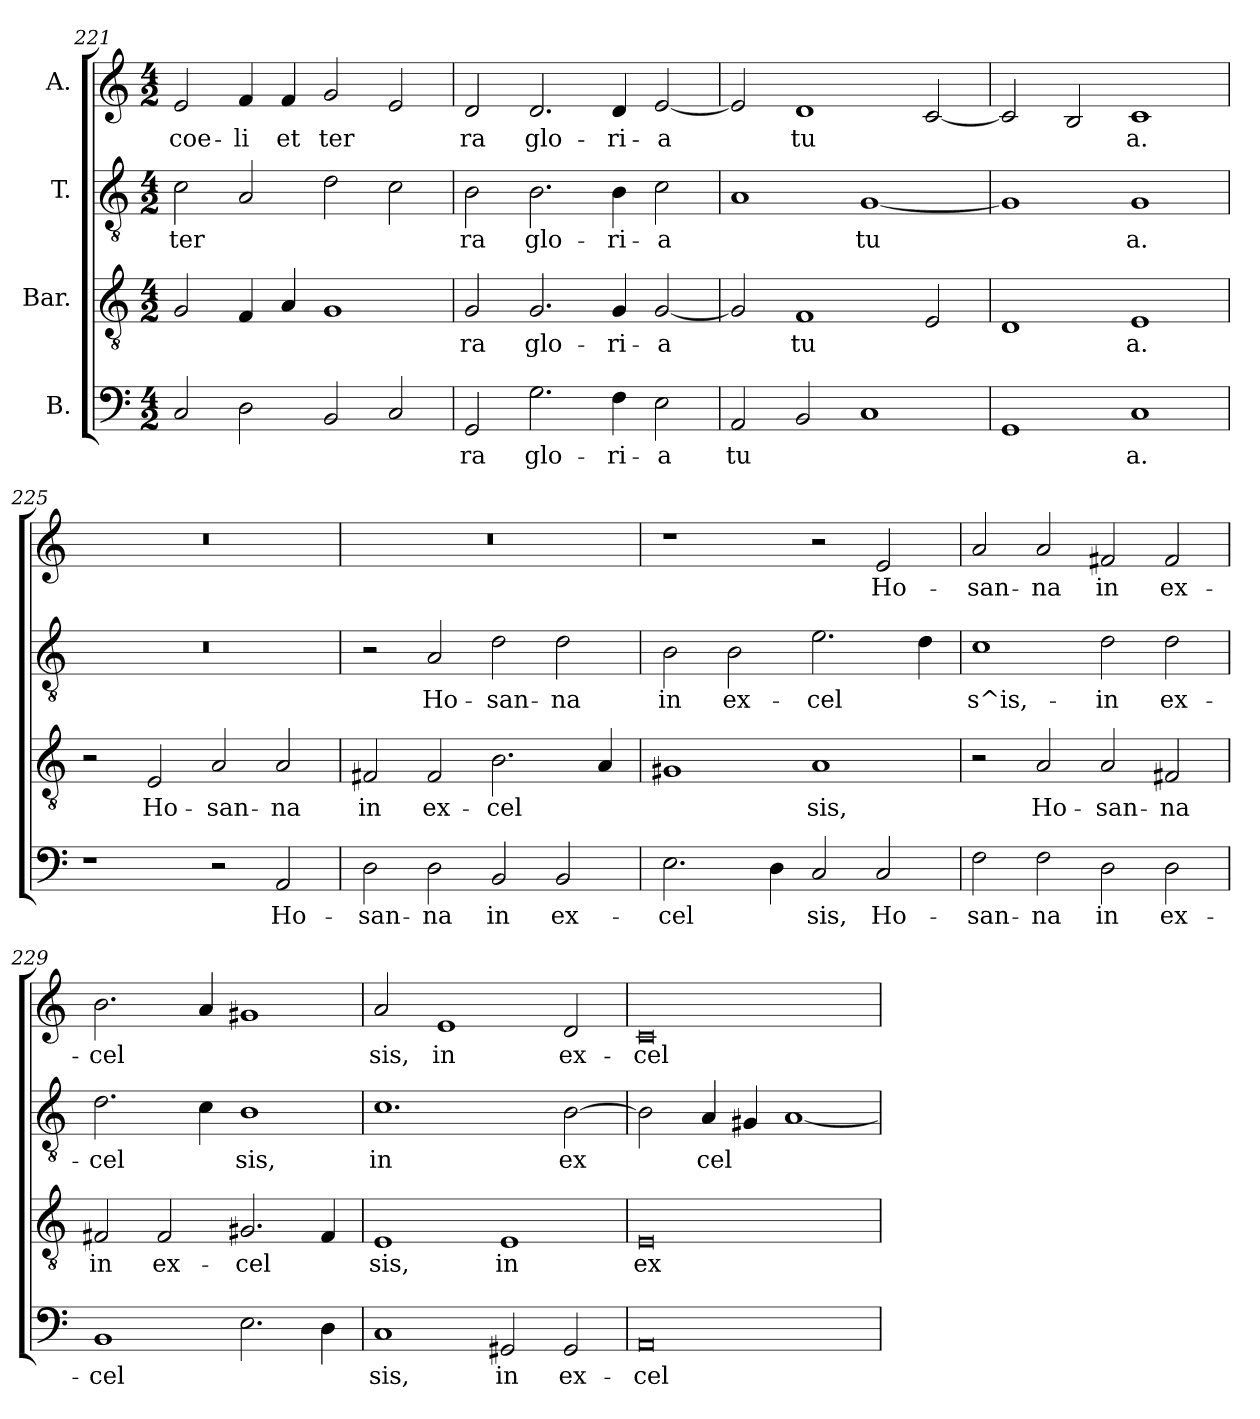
**kern	**text	**kern	**text	**kern	**text	**kern	**text
*part4	*part4	*part3	*part3	*part2	*part2	*part1	*part1
*staff4	*staff4	*staff3	*staff3	*staff2	*staff2	*staff1	*staff1
*I"B.	*	*I"Bar.	*	*I"T.	*	*I"A.	*
*clefF4	*	*clefGv2	*	*clefGv2	*	*clefG2	*
*k[]	*	*k[]	*	*k[]	*	*k[]	*
*C:	*	*C:	*	*C:	*	*C:	*
*M4/2	*	*M4/2	*	*M4/2	*	*M4/2	*
=221	=221	=221	=221	=221	=221	=221	=221
!	!LO:LY:b:cj	!	!LO:LY:b:cj	!	!LO:LY:b:cj	!	!LO:LY:b:cj
2C/	--	2G/	--	2c\	ter-	2e/	coe-
!	!LO:LY:b:cj	!	!LO:LY:b:cj	!	!LO:LY:b:cj	!	!LO:LY:b:cj
2D\	--	4F/	--	2A/	--	4f/	-li
!	!	!	!LO:LY:b:cj	!	!	!	!LO:LY:b:cj
.	.	4A/	--	.	.	4f/	et
!	!LO:LY:b:cj	!	!LO:LY:b:cj	!	!LO:LY:b:cj	!	!LO:LY:b:cj
2BB/	--	1G	--	2d\	--	2g/	ter-
!	!LO:LY:b:cj	!	!	!	!LO:LY:b:cj	!	!LO:LY:b:cj
2C/	--	.	.	2c\	--	2e/	--
=222	=222	=222	=222	=222	=222	=222	=222
!	!LO:LY:b:cj	!	!LO:LY:b:cj	!	!LO:LY:b:cj	!	!LO:LY:b:cj
2GG/	-ra	2G/	-ra	2B\	-ra	2d/	-ra
!	!LO:LY:b:cj	!	!LO:LY:b:cj	!	!LO:LY:b:cj	!	!LO:LY:b:cj
2.G\	glo-	2.G/	glo-	2.B\	glo-	2.d/	glo-
!	!LO:LY:b:cj	!	!LO:LY:b:cj	!	!LO:LY:b:cj	!	!LO:LY:b:cj
4F\	-ri-	4G/	-ri-	4B\	-ri-	4d/	-ri-
!	!LO:LY:b:cj	!	!LO:LY:b:cj	!	!LO:LY:b:cj	!	!LO:LY:b:cj
2E\	-a	[<2G/	-a	2c\	-a	[<2e/	-a
=223	=223	=223	=223	=223	=223	=223	=223
!	!LO:LY:b:cj	!	!LO:LY:b:cj	!	!LO:LY:b:cj	!	!LO:LY:b:cj
2AA/	tu-	2G/]	.	1A	.	2e/]	.
!	!LO:LY:b:cj	!	!LO:LY:b:cj	!	!	!	!LO:LY:b:cj
2BB/	--	1F	tu-	.	.	1d	tu-
!	!LO:LY:b:cj	!	!	!	!LO:LY:b:cj	!	!
1C	--	.	.	[<1G	tu-	.	.
!	!	!	!LO:LY:b:cj	!	!	!	!LO:LY:b:cj
.	.	2E/	--	.	.	[<2c/	--
=224	=224	=224	=224	=224	=224	=224	=224
!	!LO:LY:b:cj	!	!LO:LY:b:cj	!	!LO:LY:b:cj	!	!LO:LY:b:cj
1GG	--	1D	--	1G]	--	2c/]	--
!	!	!	!	!	!	!	!LO:LY:b:cj
.	.	.	.	.	.	2B/	--
!	!LO:LY:b:cj	!	!LO:LY:b:cj	!	!LO:LY:b:cj	!	!LO:LY:b:cj
1C	-a.	1E	-a.	1G	-a.	1c	-a.
!!LO:PB:g=z
=225	=225	=225	=225	=225	=225	=225	=225
1r	.	2r	.	0r	.	0r	.
!	!	!	!LO:LY:b:cj	!	!	!	!
.	.	2E/	Ho-	.	.	.	.
!	!	!	!LO:LY:b:cj	!	!	!	!
2r	.	2A/	-san-	.	.	.	.
!	!LO:LY:b:cj	!	!LO:LY:b:cj	!	!	!	!
2AA/	Ho-	2A/	-na	.	.	.	.
=226	=226	=226	=226	=226	=226	=226	=226
!	!LO:LY:b:cj	!	!LO:LY:b:cj	!	!	!	!
2D\	-san-	2F#X/	in	2r	.	0r	.
!	!LO:LY:b:cj	!	!LO:LY:b:cj	!	!LO:LY:b:cj	!	!
2D\	-na	2F#/	ex-	2A/	Ho-	.	.
!	!LO:LY:b:cj	!	!LO:LY:b:cj	!	!LO:LY:b:cj	!	!
2BB/	in	2.B\	-cel-	2d\	-san-	.	.
!	!LO:LY:b:cj	!	!	!	!LO:LY:b:cj	!	!
2BB/	ex-	.	.	2d\	-na	.	.
!	!	!	!LO:LY:b:cj	!	!	!	!
.	.	4A/	--	.	.	.	.
=227	=227	=227	=227	=227	=227	=227	=227
!	!LO:LY:b:cj	!	!LO:LY:b:cj	!	!LO:LY:b:cj	!	!
2.E\	-cel-	1G#X	--	2B\	in	1r	.
!	!	!	!	!	!LO:LY:b:cj	!	!
.	.	.	.	2B\	ex-	.	.
!	!LO:LY:b:cj	!	!	!	!	!	!
4D\	--	.	.	.	.	.	.
!	!LO:LY:b:cj	!	!LO:LY:b:cj	!	!LO:LY:b:cj	!	!
2C/	-sis,	1A	-sis,	2.e\	-cel-	2r	.
!	!LO:LY:b:cj	!	!	!	!	!	!LO:LY:b:cj
2C/	Ho-	.	.	.	.	2e/	Ho-
!	!	!	!	!	!LO:LY:b:cj	!	!
.	.	.	.	4d\	--	.	.
=228	=228	=228	=228	=228	=228	=228	=228
!	!LO:LY:b:cj	!	!	!	!LO:LY:b:cj	!	!LO:LY:b:cj
2F\	-san-	2r	.	1c	-s^is,-	2a/	-san-
!	!LO:LY:b:cj	!	!LO:LY:b:cj	!	!	!	!LO:LY:b:cj
2F\	-na	2A/	Ho-	.	.	2a/	-na
!	!LO:LY:b:cj	!	!LO:LY:b:cj	!	!LO:LY:b:cj	!	!LO:LY:b:cj
2D\	in	2A/	-san-	2d\	-in	2f#X/	in
!	!LO:LY:b:cj	!	!LO:LY:b:cj	!	!LO:LY:b:cj	!	!LO:LY:b:cj
2D\	ex-	2F#X/	-na	2d\	ex-	2f#/	ex-
!!LO:LB:g=z
=229	=229	=229	=229	=229	=229	=229	=229
!	!LO:LY:b:cj	!	!LO:LY:b:cj	!	!LO:LY:b:cj	!	!LO:LY:b:cj
1BB	-cel-	2F#X/	in	2.d\	-cel-	2.b\	-cel-
!	!	!	!LO:LY:b:cj	!	!	!	!
.	.	2F#/	ex-	.	.	.	.
!	!	!	!	!	!LO:LY:b:cj	!	!LO:LY:b:cj
.	.	.	.	4c\	--	4a/	--
!	!LO:LY:b:cj	!	!LO:LY:b:cj	!	!LO:LY:b:cj	!	!LO:LY:b:cj
2.E\	--	2.G#X/	-cel-	1B	-sis,	1g#X	--
!	!LO:LY:b:cj	!	!LO:LY:b:cj	!	!	!	!
4D\	--	4F#/	--	.	.	.	.
=230	=230	=230	=230	=230	=230	=230	=230
!	!LO:LY:b:cj	!	!LO:LY:b:cj	!	!LO:LY:b:cj	!	!LO:LY:b:cj
1C	-sis,	1E	-sis,	1.c	in	2a/	-sis,
!	!	!	!	!	!	!	!LO:LY:b:cj
.	.	.	.	.	.	1e	in
!	!LO:LY:b:cj	!	!LO:LY:b:cj	!	!	!	!
2GG#X/	in	1E	in	.	.	.	.
!	!LO:LY:b:cj	!	!	!	!LO:LY:b:cj	!	!LO:LY:b:cj
2GG#/	ex-	.	.	[>2B\	ex-	2d/	ex-
=231	=231	=231	=231	=231	=231	=231	=231
!	!LO:LY:b:cj	!	!LO:LY:b:cj	!	!LO:LY:b:cj	!	!LO:LY:b:cj
0AA	-cel-	0E	ex-	2B\]	--	0c	-cel-
!	!	!	!	!	!LO:LY:b:cj	!	!
.	.	.	.	4A/	-cel-	.	.
!	!	!	!	!	!LO:LY:b:cj	!	!
.	.	.	.	4G#X/	--	.	.
!	!	!	!	!	!LO:LY:b:cj	!	!
.	.	.	.	[<1A	--	.	.
=	=	=	=	=	=	=	=
*-	*-	*-	*-	*-	*-	*-	*-
